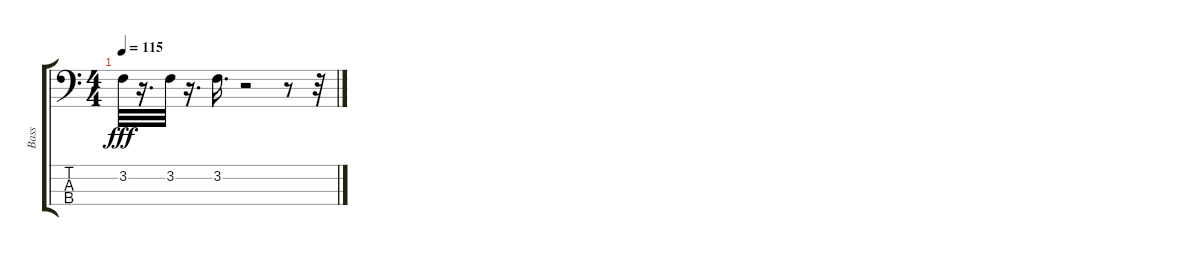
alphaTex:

\track ("Bass" "Bass") {instrument electricbasspick}
\staff {score tabs}
\tuning (G2 D2 A1 E1) {hide}
\ts (4 4)
\tempo 115
\clef f4
\ks c
3.2.32{dy fff} r.16{d} 3.2.32 r.16{d} 3.2.16{d} r.2 r.8 r.32
